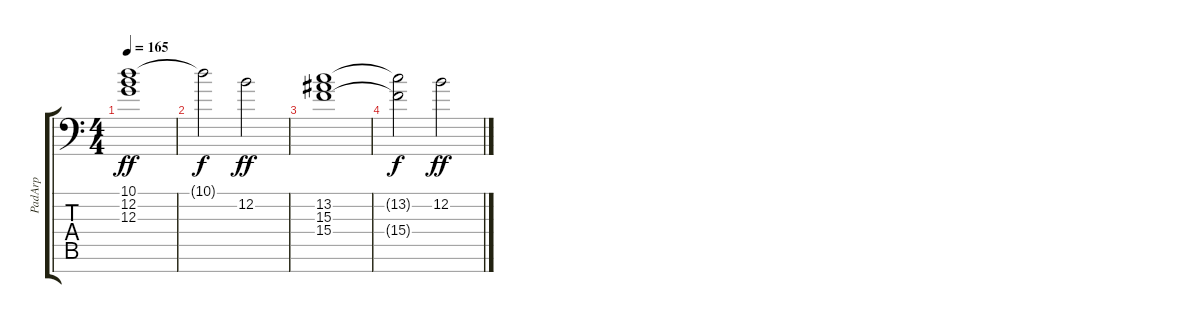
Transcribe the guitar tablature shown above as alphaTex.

\track ("PadArp" "PadArp") {instrument fx5brightness}
\staff {score tabs}
\tuning (E4 B3 G3 D3 A2 E2 C-1) {hide}
\ts (4 4)
\tempo 165
\clef f4
\ks c
(10.1 12.2 12.3).1{dy ff} |
10.1{t}.2{dy f} 12.2.2{dy ff} |
(13.2 15.3 15.4).1 |
(13.2{t} 15.4{t}).2{dy f} 12.2.2{dy ff}
